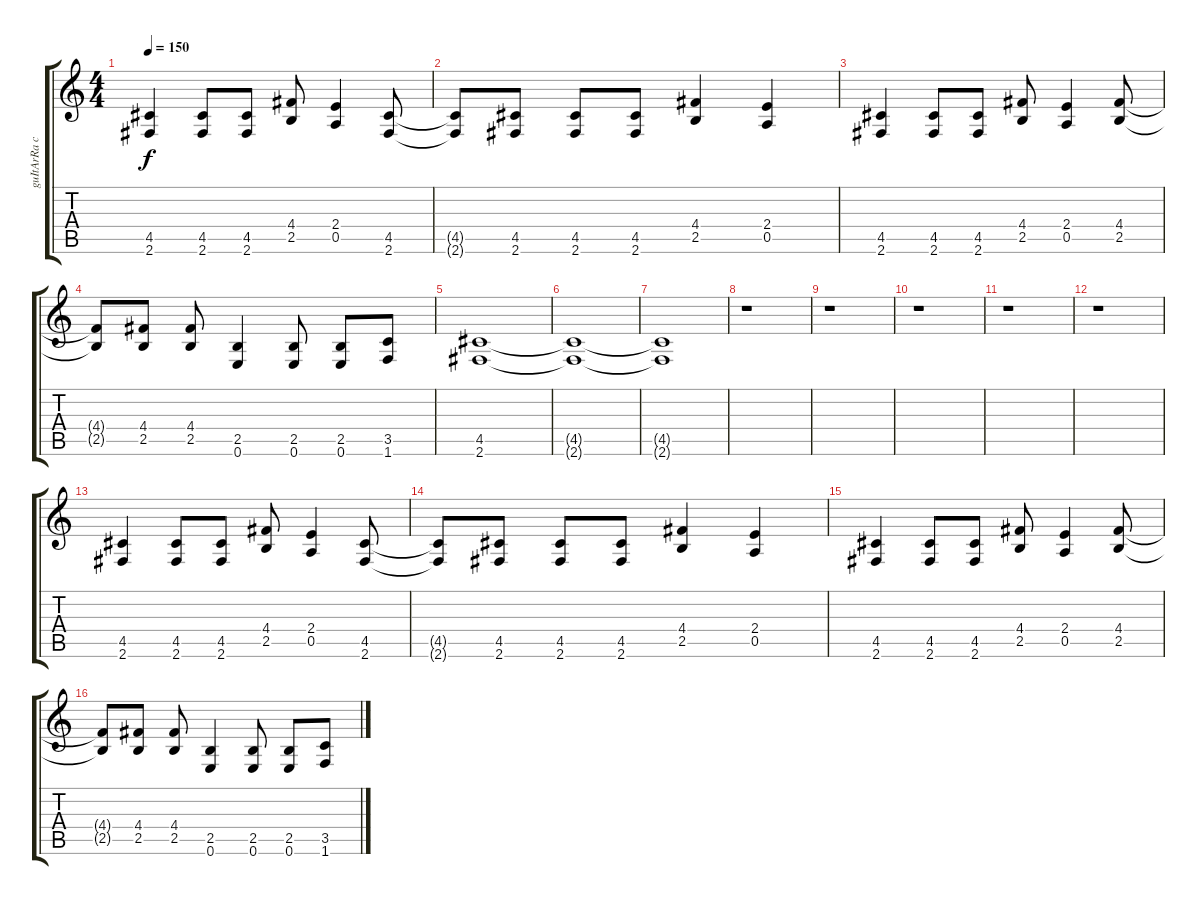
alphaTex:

\track ("guItArRa c/DISt" "guItArRa c") {instrument overdrivenguitar}
\staff {score tabs}
\tuning (E4 B3 G3 D3 A2 E2) {hide}
\ts (4 4)
\tempo 150
\clef g2
\ks c
(4.5 2.6).4{dy f} (4.5 2.6).8 (4.5 2.6).8 (4.4 2.5).8 (2.4 0.5).4 (4.5 2.6).8 |
(4.5{t} 2.6{t}).8 (4.5 2.6).8 (4.5 2.6).8 (4.5 2.6).8 (4.4 2.5).4 (2.4 0.5).4 |
(4.5 2.6).4 (4.5 2.6).8 (4.5 2.6).8 (4.4 2.5).8 (2.4 0.5).4 (4.4 2.5).8 |
(4.4{t} 2.5{t}).8 (4.4 2.5).8 (4.4 2.5).8 (2.5 0.6).4 (2.5 0.6).8 (2.5 0.6).8 (3.5 1.6).8 |
(4.5 2.6).1 |
(4.5{t} 2.6{t}).1 |
(4.5{t} 2.6{t}).1 |
r.1 |
r.1 |
r.1 |
r.1 |
r.1 |
(4.5 2.6).4 (4.5 2.6).8 (4.5 2.6).8 (4.4 2.5).8 (2.4 0.5).4 (4.5 2.6).8 |
(4.5{t} 2.6{t}).8 (4.5 2.6).8 (4.5 2.6).8 (4.5 2.6).8 (4.4 2.5).4 (2.4 0.5).4 |
(4.5 2.6).4 (4.5 2.6).8 (4.5 2.6).8 (4.4 2.5).8 (2.4 0.5).4 (4.4 2.5).8 |
(4.4{t} 2.5{t}).8 (4.4 2.5).8 (4.4 2.5).8 (2.5 0.6).4 (2.5 0.6).8 (2.5 0.6).8 (3.5 1.6).8
